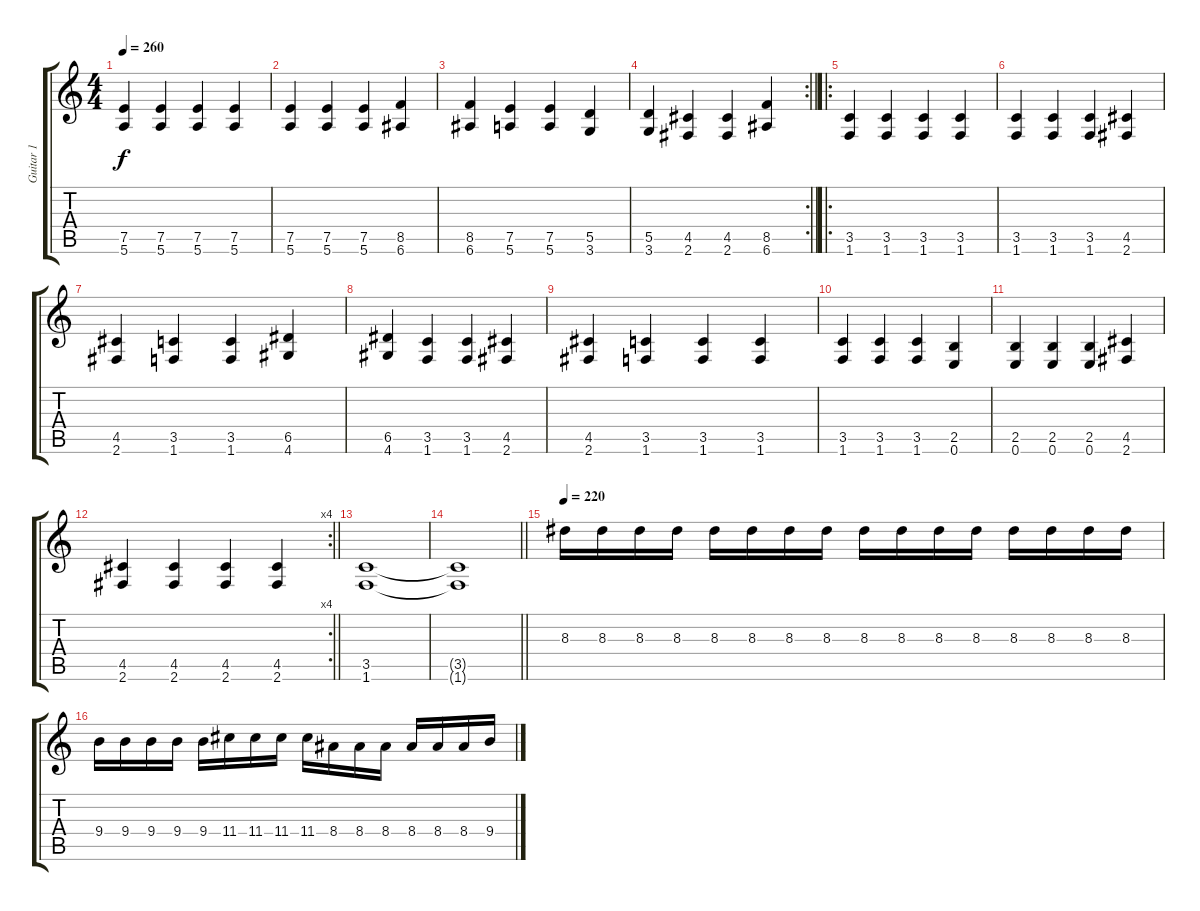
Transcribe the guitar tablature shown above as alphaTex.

\track ("Guitar 1" "Guitar 1") {instrument distortionguitar}
\staff {score tabs}
\tuning (E4 B3 G3 D3 A2 E2) {hide}
\ts (4 4)
\tempo 260
\clef g2
\ks c
(7.5 5.6).4{dy f} (7.5 5.6).4 (7.5 5.6).4 (7.5 5.6).4 |
(7.5 5.6).4 (7.5 5.6).4 (7.5 5.6).4 (8.5 6.6).4 |
(8.5 6.6).4 (7.5 5.6).4 (7.5 5.6).4 (5.5 3.6).4 |
\rc 2
\barLineRight lightlight
(5.5 3.6).4 (4.5 2.6).4 (4.5 2.6).4 (8.5 6.6).4 |
\ro
\section ("" "")
(3.5 1.6).4 (3.5 1.6).4 (3.5 1.6).4 (3.5 1.6).4 |
(3.5 1.6).4 (3.5 1.6).4 (3.5 1.6).4 (4.5 2.6).4 |
(4.5 2.6).4 (3.5 1.6).4 (3.5 1.6).4 (6.5 4.6).4 |
(6.5 4.6).4 (3.5 1.6).4 (3.5 1.6).4 (4.5 2.6).4 |
(4.5 2.6).4 (3.5 1.6).4 (3.5 1.6).4 (3.5 1.6).4 |
(3.5 1.6).4 (3.5 1.6).4 (3.5 1.6).4 (2.5 0.6).4 |
(2.5 0.6).4 (2.5 0.6).4 (2.5 0.6).4 (4.5 2.6).4 |
\rc 4
\barLineRight lightlight
(4.5 2.6).4 (4.5 2.6).4 (4.5 2.6).4 (4.5 2.6).4 |
\section ("" "")
(3.5 1.6).1 |
\barLineRight lightlight
(3.5{t} 1.6{t}).1 |
\section ("" "")
\tempo 220
8.3.16 8.3.16 8.3.16 8.3.16 8.3.16 8.3.16 8.3.16 8.3.16 8.3.16 8.3.16 8.3.16 8.3.16 8.3.16 8.3.16 8.3.16 8.3.16 |
9.4.16 9.4.16 9.4.16 9.4.16 9.4.16 11.4.16 11.4.16 11.4.16 11.4.16 8.4.16 8.4.16 8.4.16 8.4.16 8.4.16 8.4.16 9.4.16
